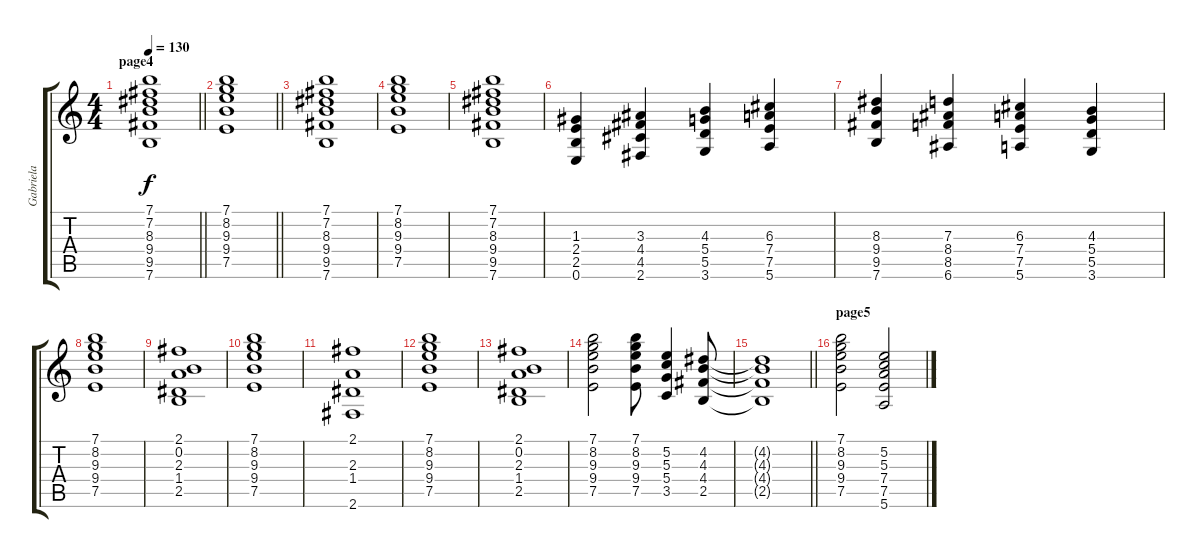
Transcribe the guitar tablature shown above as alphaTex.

\track ("Gabriela" "Gabriela") {instrument acousticguitarsteel}
\staff {score tabs}
\tuning (E4 B3 G3 D3 A2 E2) {hide}
\ts (4 4)
\section ("" "page4")
\tempo 130
\clef g2
\barLineRight lightlight
\ks c
(7.1 7.2 8.3 9.4 9.5 7.6).1{dy f} |
\barLineRight lightlight
(7.1 8.2 9.3 9.4 7.5).1 |
(7.1 7.2 8.3 9.4 9.5 7.6).1 |
(7.1 8.2 9.3 9.4 7.5).1 |
(7.1 7.2 8.3 9.4 9.5 7.6).1 |
(1.3 2.4 2.5 0.6).4 (3.3 4.4 4.5 2.6).4 (4.3 5.4 5.5 3.6).4 (6.3 7.4 7.5 5.6).4 |
(8.3 9.4 9.5 7.6).4 (7.3 8.4 8.5 6.6).4 (6.3 7.4 7.5 5.6).4 (4.3 5.4 5.5 3.6).4 |
(7.1 8.2 9.3 9.4 7.5).1 |
(2.1 0.2 2.3 1.4 2.5).1 |
(7.1 8.2 9.3 9.4 7.5).1 |
(2.1 2.3 1.4 2.6).1 |
(7.1 8.2 9.3 9.4 7.5).1 |
(2.1 0.2 2.3 1.4 2.5).1 |
(7.1 8.2 9.3 9.4 7.5).2 (7.1 8.2 9.3 9.4 7.5).8 (5.2 5.3 5.4 3.5).4 (4.2 4.3 4.4 2.5).8 |
\barLineRight lightlight
(4.2{t} 4.3{t} 4.4{t} 2.5{t}).1 |
\section ("" "page5")
(7.1 8.2 9.3 9.4 7.5).2 (5.2 5.3 7.4 7.5 5.6).2
